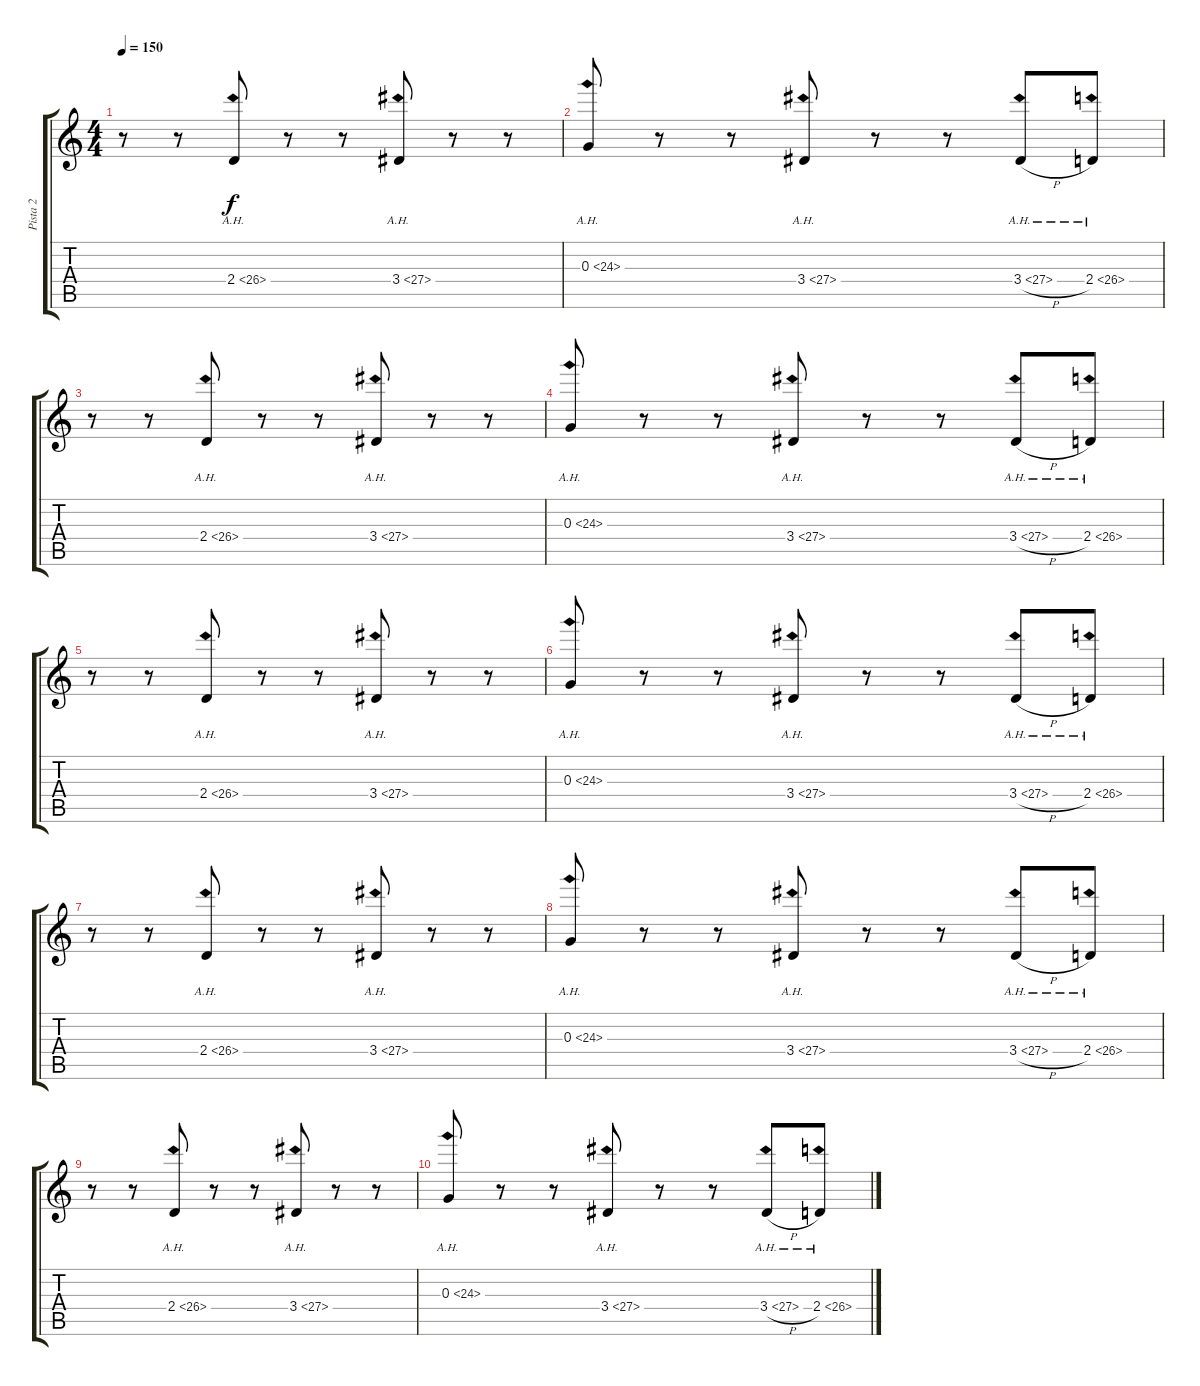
\track ("Pista 2" "Pista 2") {instrument distortionguitar}
\staff {score tabs}
\tuning (E4 C4 G3 C3 G2 C2) {hide}
\ts (4 4)
\tempo 150
\clef g2
\ks c
r.8{dy f} r.8 2.4{ah 24}.8 r.8 r.8 3.4{ah 24}.8 r.8 r.8 |
0.3{ah 24}.8 r.8 r.8 3.4{ah 24}.8 r.8 r.8 3.4{ah 24 h}.8 2.4{ah 24}.8 |
r.8 r.8 2.4{ah 24}.8 r.8 r.8 3.4{ah 24}.8 r.8 r.8 |
0.3{ah 24}.8 r.8 r.8 3.4{ah 24}.8 r.8 r.8 3.4{ah 24 h}.8 2.4{ah 24}.8 |
r.8 r.8 2.4{ah 24}.8 r.8 r.8 3.4{ah 24}.8 r.8 r.8 |
0.3{ah 24}.8 r.8 r.8 3.4{ah 24}.8 r.8 r.8 3.4{ah 24 h}.8 2.4{ah 24}.8 |
r.8 r.8 2.4{ah 24}.8 r.8 r.8 3.4{ah 24}.8 r.8 r.8 |
0.3{ah 24}.8 r.8 r.8 3.4{ah 24}.8 r.8 r.8 3.4{ah 24 h}.8 2.4{ah 24}.8 |
r.8 r.8 2.4{ah 24}.8 r.8 r.8 3.4{ah 24}.8 r.8 r.8 |
0.3{ah 24}.8 r.8 r.8 3.4{ah 24}.8 r.8 r.8 3.4{ah 24 h}.8 2.4{ah 24}.8
